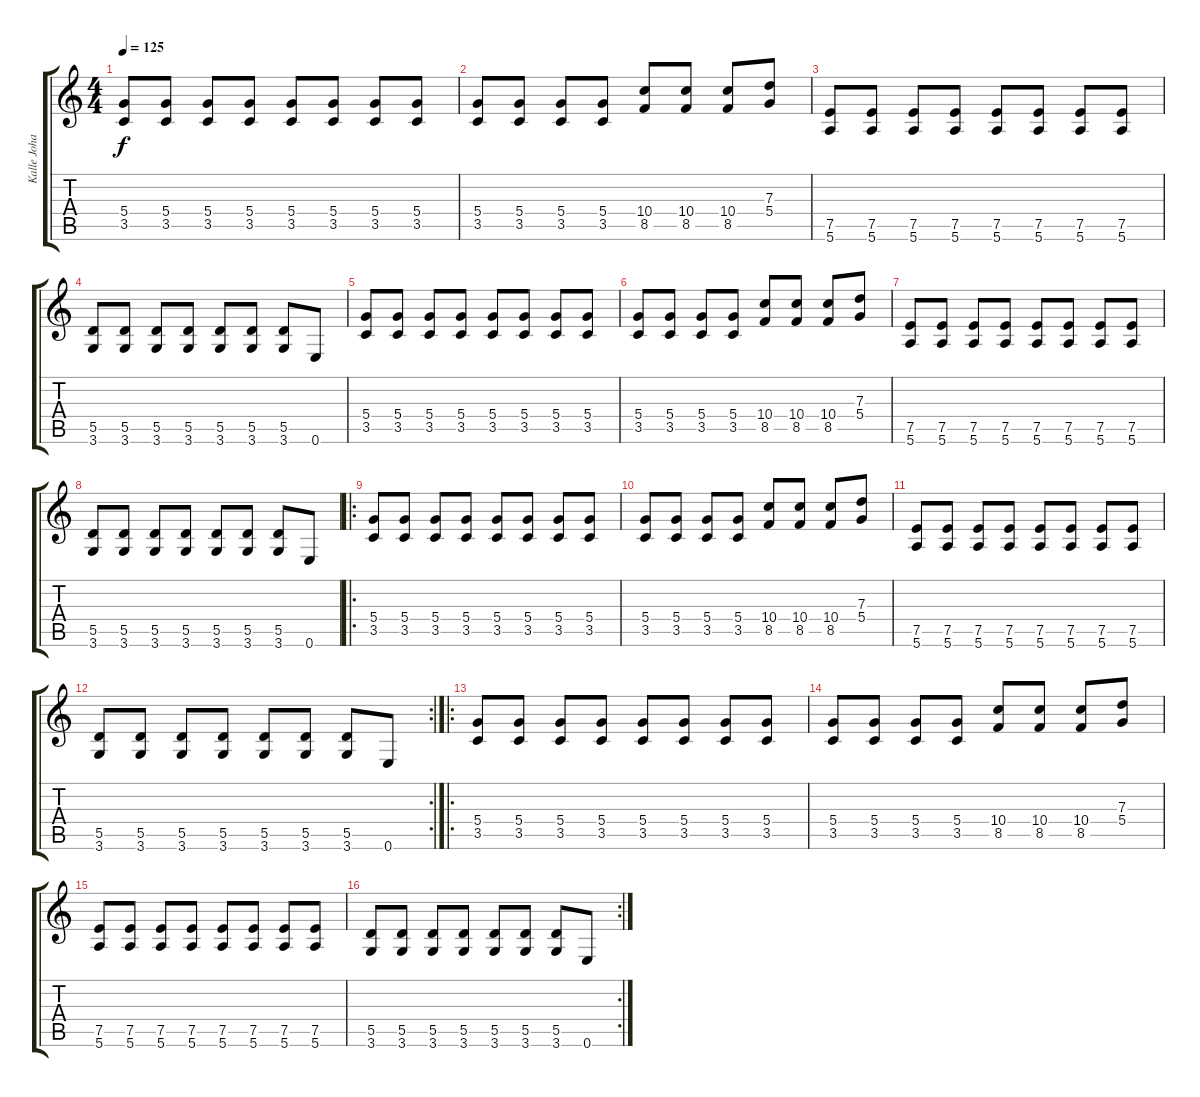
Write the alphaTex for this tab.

\track ("Kalle Johansson (dist.)" "Kalle Joha") {instrument distortionguitar}
\staff {score tabs}
\tuning (E4 B3 G3 D3 A2 E2) {hide}
\ts (4 4)
\tempo 125
\clef g2
\ks c
(5.4 3.5).8{dy f} (5.4 3.5).8 (5.4 3.5).8 (5.4 3.5).8 (5.4 3.5).8 (5.4 3.5).8 (5.4 3.5).8 (5.4 3.5).8 |
(5.4 3.5).8 (5.4 3.5).8 (5.4 3.5).8 (5.4 3.5).8 (10.4 8.5).8 (10.4 8.5).8 (10.4 8.5).8 (7.3 5.4).8 |
(7.5 5.6).8 (7.5 5.6).8 (7.5 5.6).8 (7.5 5.6).8 (7.5 5.6).8 (7.5 5.6).8 (7.5 5.6).8 (7.5 5.6).8 |
(5.5 3.6).8 (5.5 3.6).8 (5.5 3.6).8 (5.5 3.6).8 (5.5 3.6).8 (5.5 3.6).8 (5.5 3.6).8 0.6.8 |
(5.4 3.5).8 (5.4 3.5).8 (5.4 3.5).8 (5.4 3.5).8 (5.4 3.5).8 (5.4 3.5).8 (5.4 3.5).8 (5.4 3.5).8 |
(5.4 3.5).8 (5.4 3.5).8 (5.4 3.5).8 (5.4 3.5).8 (10.4 8.5).8 (10.4 8.5).8 (10.4 8.5).8 (7.3 5.4).8 |
(7.5 5.6).8 (7.5 5.6).8 (7.5 5.6).8 (7.5 5.6).8 (7.5 5.6).8 (7.5 5.6).8 (7.5 5.6).8 (7.5 5.6).8 |
(5.5 3.6).8 (5.5 3.6).8 (5.5 3.6).8 (5.5 3.6).8 (5.5 3.6).8 (5.5 3.6).8 (5.5 3.6).8 0.6.8 |
\ro
(5.4 3.5).8 (5.4 3.5).8 (5.4 3.5).8 (5.4 3.5).8 (5.4 3.5).8 (5.4 3.5).8 (5.4 3.5).8 (5.4 3.5).8 |
(5.4 3.5).8 (5.4 3.5).8 (5.4 3.5).8 (5.4 3.5).8 (10.4 8.5).8 (10.4 8.5).8 (10.4 8.5).8 (7.3 5.4).8 |
(7.5 5.6).8 (7.5 5.6).8 (7.5 5.6).8 (7.5 5.6).8 (7.5 5.6).8 (7.5 5.6).8 (7.5 5.6).8 (7.5 5.6).8 |
\rc 2
(5.5 3.6).8 (5.5 3.6).8 (5.5 3.6).8 (5.5 3.6).8 (5.5 3.6).8 (5.5 3.6).8 (5.5 3.6).8 0.6.8 |
\ro
(5.4 3.5).8 (5.4 3.5).8 (5.4 3.5).8 (5.4 3.5).8 (5.4 3.5).8 (5.4 3.5).8 (5.4 3.5).8 (5.4 3.5).8 |
(5.4 3.5).8 (5.4 3.5).8 (5.4 3.5).8 (5.4 3.5).8 (10.4 8.5).8 (10.4 8.5).8 (10.4 8.5).8 (7.3 5.4).8 |
(7.5 5.6).8 (7.5 5.6).8 (7.5 5.6).8 (7.5 5.6).8 (7.5 5.6).8 (7.5 5.6).8 (7.5 5.6).8 (7.5 5.6).8 |
\rc 2
(5.5 3.6).8 (5.5 3.6).8 (5.5 3.6).8 (5.5 3.6).8 (5.5 3.6).8 (5.5 3.6).8 (5.5 3.6).8 0.6.8
